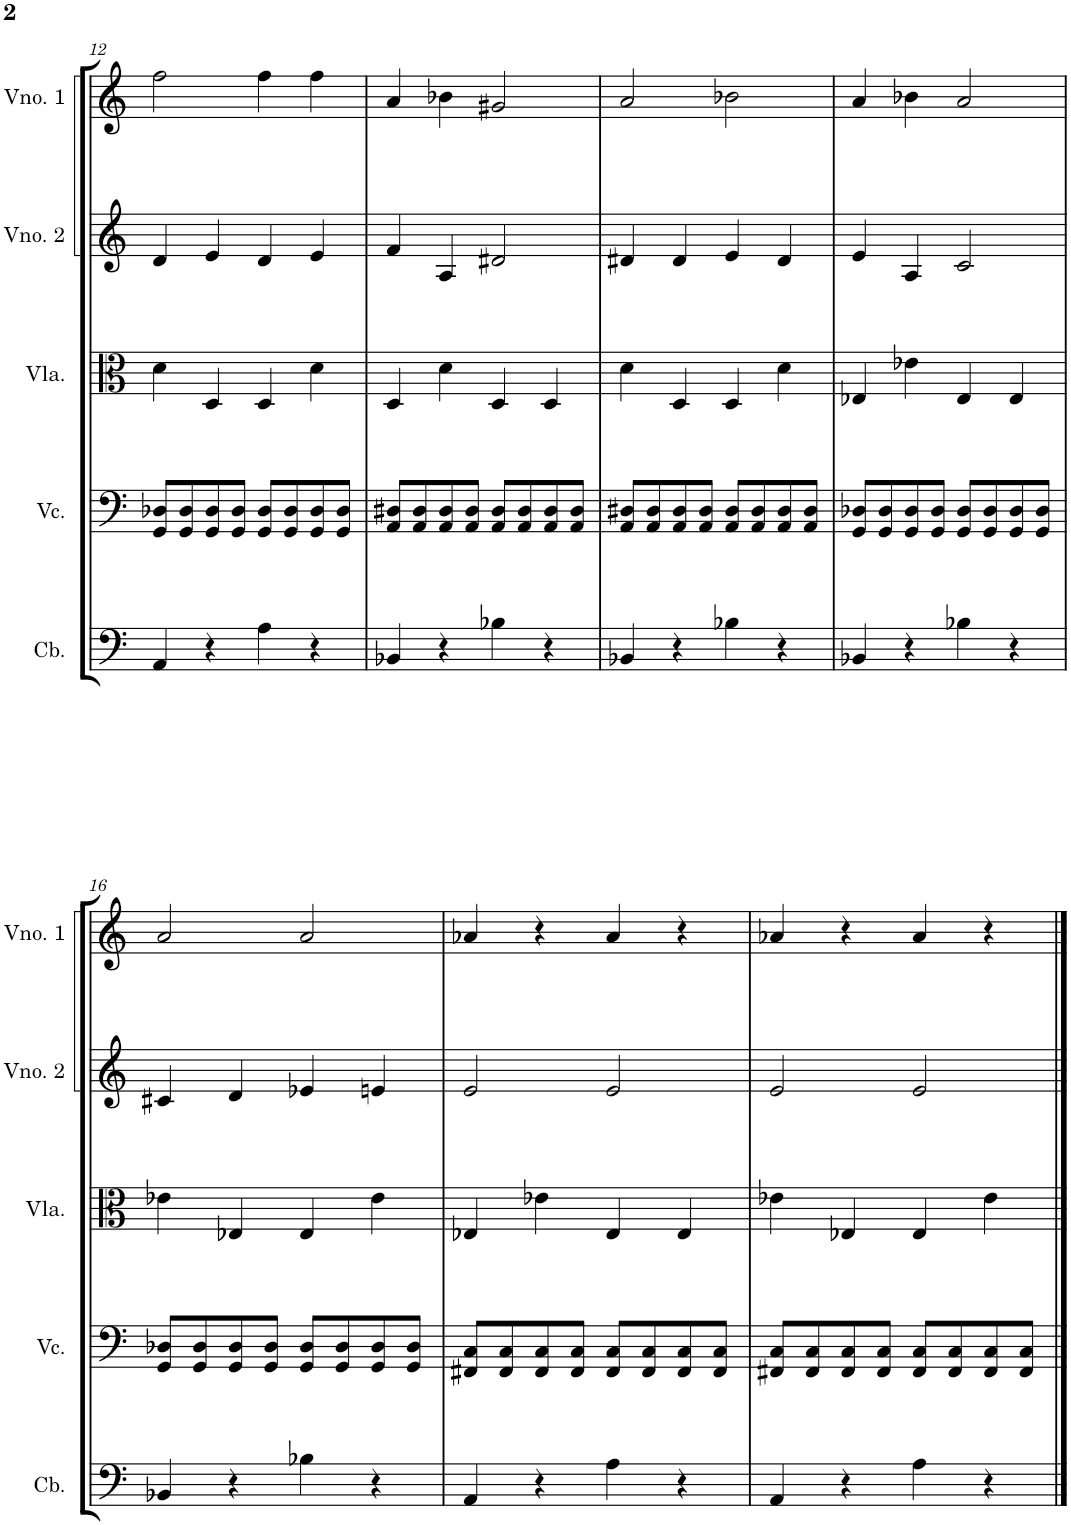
**kern	**kern	**kern	**kern	**kern
*part5	*part4	*part3	*part2	*part1
*staff5	*staff4	*staff3	*staff2	*staff1
*I"Contrabaixo	*I"Violoncelo	*I"Viola	*I"Violino 2	*I"Violino 1
*I'Cb.	*I'Vc.	*I'Vla.	*I'Vno. 2	*I'Vno. 1
!!LO:PB:g=z
*clefF4	*clefF4	*clefC3	*clefG2	*clefG2
*Trd7c12	*	*	*	*
*k[]	*k[]	*k[]	*k[]	*k[]
*M4/4	*M4/4	*M4/4	*M4/4	*M4/4
=12	=12	=12	=12	=12
4AA/	8GG/ 8D-X/L	4d\	4d/	2ff\
.	8GG/ 8D-/	.	.	.
4r	8GG/ 8D-/	4D/	4e/	.
.	8GG/ 8D-/J	.	.	.
4A\	8GG/ 8D-/L	4D/	4d/	4ff\
.	8GG/ 8D-/	.	.	.
4r	8GG/ 8D-/	4d\	4e/	4ff\
.	8GG/ 8D-/J	.	.	.
=13	=13	=13	=13	=13
4BB-X/	8AA/ 8D#X/L	4D/	4f/	4a/
.	8AA/ 8D#/	.	.	.
4r	8AA/ 8D#/	4d\	4A/	4b-X\
.	8AA/ 8D#/J	.	.	.
4B-X\	8AA/ 8D#/L	4D/	2d#X/	2g#X/
.	8AA/ 8D#/	.	.	.
4r	8AA/ 8D#/	4D/	.	.
.	8AA/ 8D#/J	.	.	.
=14	=14	=14	=14	=14
4BB-X/	8AA/ 8D#X/L	4d\	4d#X/	2a/
.	8AA/ 8D#/	.	.	.
4r	8AA/ 8D#/	4D/	4d#/	.
.	8AA/ 8D#/J	.	.	.
4B-X\	8AA/ 8D#/L	4D/	4e/	2b-X\
.	8AA/ 8D#/	.	.	.
4r	8AA/ 8D#/	4d\	4d#/	.
.	8AA/ 8D#/J	.	.	.
=15	=15	=15	=15	=15
4BB-X/	8GG/ 8D-X/L	4E-X/	4e/	4a/
.	8GG/ 8D-/	.	.	.
4r	8GG/ 8D-/	4e-X\	4A/	4b-X\
.	8GG/ 8D-/J	.	.	.
4B-X\	8GG/ 8D-/L	4E-/	2c/	2a/
.	8GG/ 8D-/	.	.	.
4r	8GG/ 8D-/	4E-/	.	.
.	8GG/ 8D-/J	.	.	.
!!LO:LB:g=z
=16	=16	=16	=16	=16
4BB-X/	8GG/ 8D-X/L	4e-X\	4c#X/	2a/
.	8GG/ 8D-/	.	.	.
4r	8GG/ 8D-/	4E-X/	4d/	.
.	8GG/ 8D-/J	.	.	.
4B-X\	8GG/ 8D-/L	4E-/	4e-X/	2a/
.	8GG/ 8D-/	.	.	.
4r	8GG/ 8D-/	4e-\	4en/	.
.	8GG/ 8D-/J	.	.	.
=17	=17	=17	=17	=17
4AA/	8FF#X/ 8C/L	4E-X/	2e/	4a-X/
.	8FF#/ 8C/	.	.	.
4r	8FF#/ 8C/	4e-X\	.	4r
.	8FF#/ 8C/J	.	.	.
4A\	8FF#/ 8C/L	4E-/	2e/	4a-/
.	8FF#/ 8C/	.	.	.
4r	8FF#/ 8C/	4E-/	.	4r
.	8FF#/ 8C/J	.	.	.
=18	=18	=18	=18	=18
4AA/	8FF#X/ 8C/L	4e-X\	2e/	4a-X/
.	8FF#/ 8C/	.	.	.
4r	8FF#/ 8C/	4E-X/	.	4r
.	8FF#/ 8C/J	.	.	.
4A\	8FF#/ 8C/L	4E-/	2e/	4a-/
.	8FF#/ 8C/	.	.	.
4r	8FF#/ 8C/	4e-\	.	4r
.	8FF#/ 8C/J	.	.	.
==	==	==	==	==
*-	*-	*-	*-	*-
